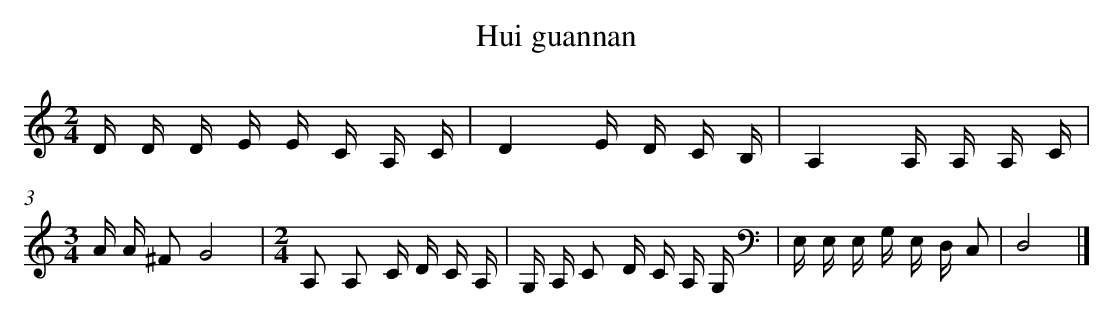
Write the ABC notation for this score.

X:1
T: Hui guannan
L: 1/16
M: 2/4
K: C
D D D E E C A, C [I:setbarnb 1]|
D4E D C B, |
A,4A, A, A, C |
[M:3/4]A A ^F2G8 |
[M:2/4]A,2 A,2 C D C A, |
G, A, C2 D C A, G, |
E, E, E, G, E, D, C,2 |
D,8 |]
